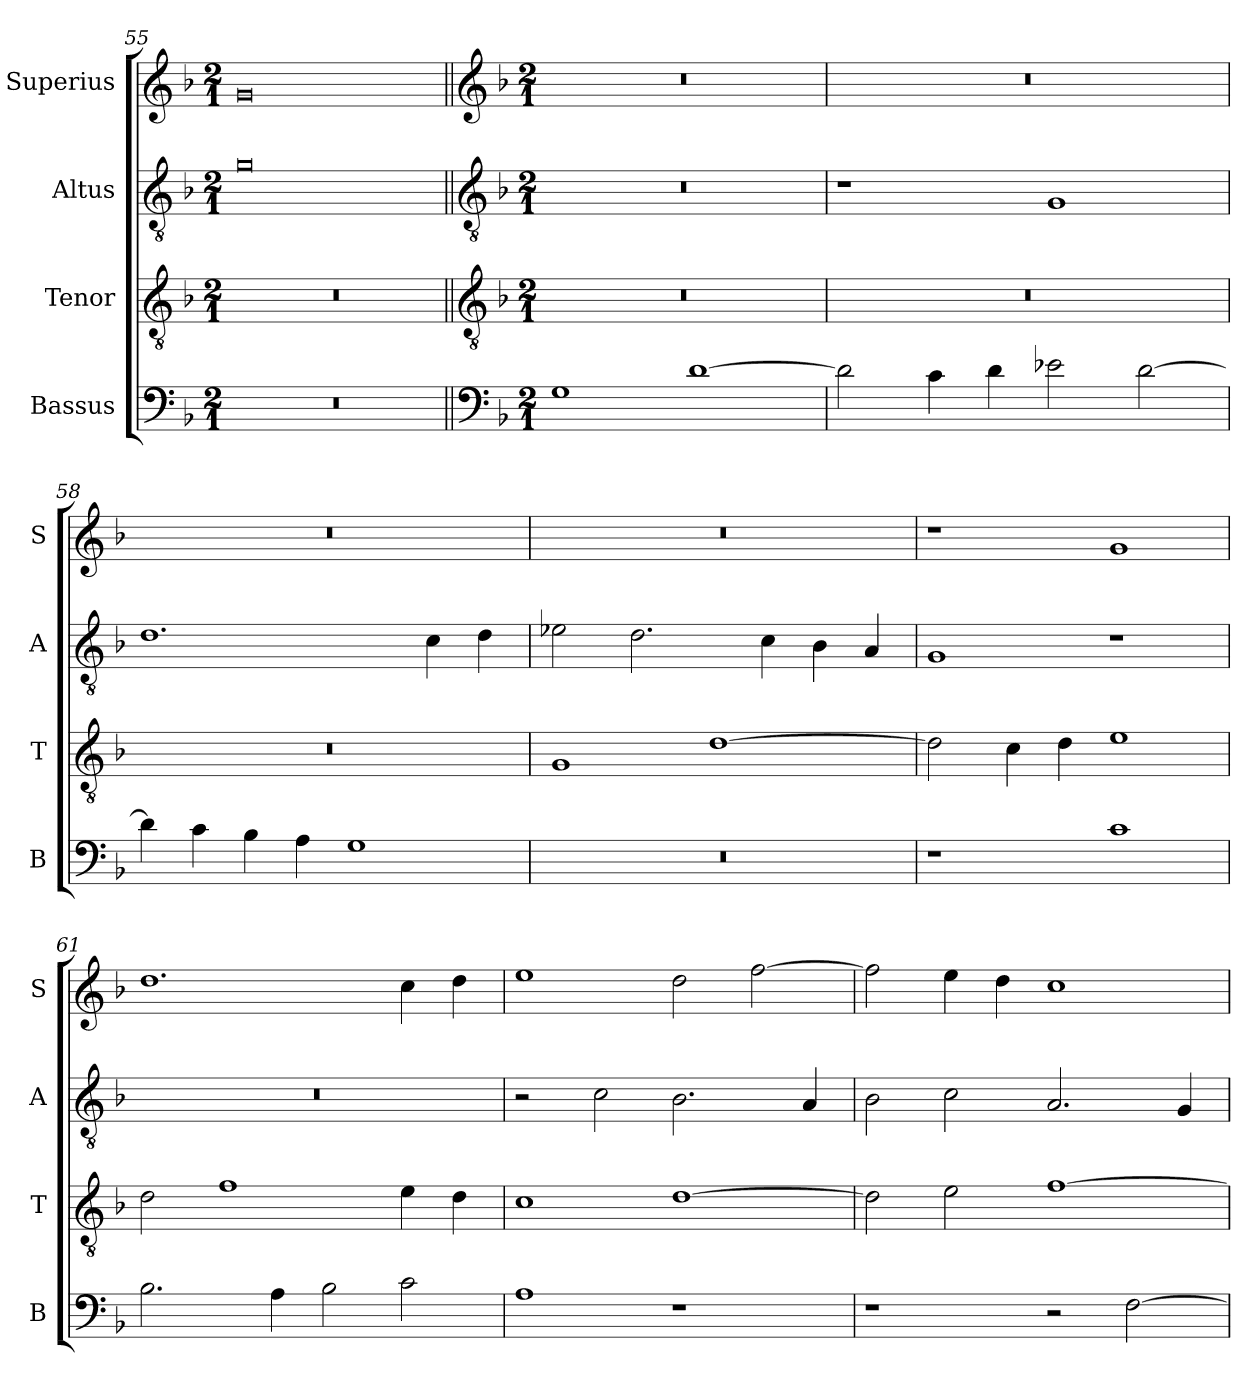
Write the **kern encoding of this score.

**kern	**kern	**kern	**kern
*part4	*part3	*part2	*part1
*staff4	*staff3	*staff2	*staff1
*I"Bassus	*I"Tenor	*I"Altus	*I"Superius
*I'B	*I'T	*I'A	*I'S
*clefF4	*clefGv2	*clefGv2	*clefG2
*k[b-]	*k[b-]	*k[b-]	*k[b-]
*M2/1	*M2/1	*M2/1	*M2/1
=55	=55	=55	=55
0r	0r	0g	0g
!!LO:PB:g=z
=56||	=56||	=56||	=56||
*clefF4	*clefGv2	*clefGv2	*clefG2
*k[b-]	*k[b-]	*k[b-]	*k[b-]
*M2/1	*M2/1	*M2/1	*M2/1
1G	0r	0r	0r
[1d	.	.	.
=57	=57	=57	=57
2d\]	0r	1r	0r
4c\	.	.	.
4d\	.	.	.
2e-X\	.	1G	.
[2d\	.	.	.
=58	=58	=58	=58
4d\]	0r	1.d	0r
4c\	.	.	.
4B-\	.	.	.
4A\	.	.	.
1G	.	.	.
.	.	4c\	.
.	.	4d\	.
=59	=59	=59	=59
0r	1G	2e-X\	0r
.	.	2.d\	.
.	[1d	.	.
.	.	4c\	.
.	.	4B-\	.
.	.	4A/	.
=60	=60	=60	=60
1r	2d\]	1G	1r
.	4c\	.	.
.	4d\	.	.
1c	1e	1r	1g
=61	=61	=61	=61
2.B-\	2d\	0r	1.dd
.	1f	.	.
4A\	.	.	.
2B-\	.	.	.
2c\	4e\	.	4cc\
.	4d\	.	4dd\
=62	=62	=62	=62
1A	1c	2r	1ee
.	.	2c\	.
1r	[1d	2.B-\	2dd\
.	.	.	[2ff\
.	.	4A/	.
=63	=63	=63	=63
1r	2d\]	2B-\	2ff\]
.	2e\	2c\	4ee\
.	.	.	4dd\
2r	[1f	2.A/	1cc
[2F\	.	.	.
.	.	4G/	.
=	=	=	=
*-	*-	*-	*-
